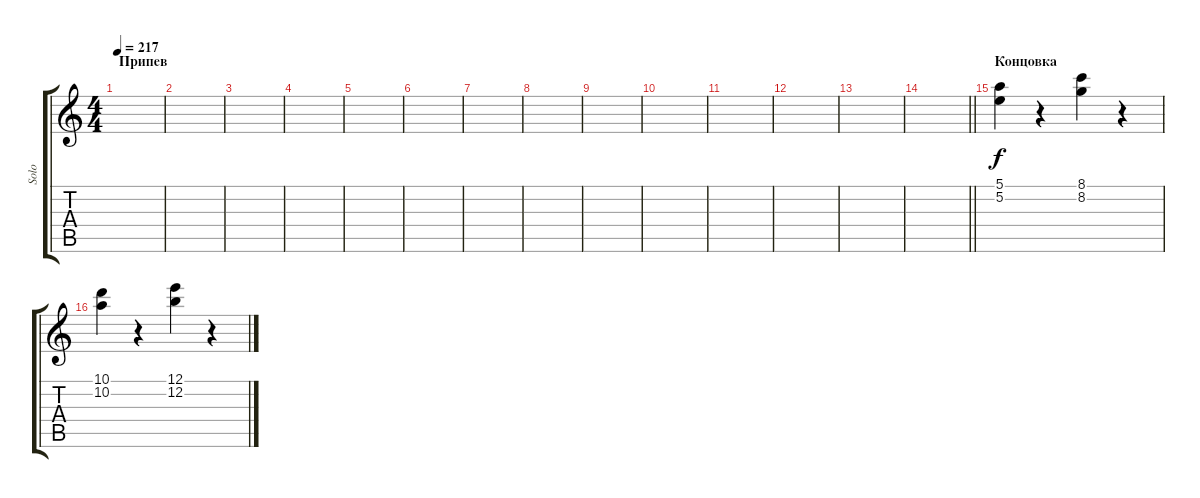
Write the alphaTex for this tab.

\track ("Solo" "Solo") {instrument distortionguitar}
\staff {score tabs}
\tuning (E4 B3 G3 D3 A2 E2) {hide}
\ts (4 4)
\section ("" "Припев")
\tempo 217
\clef g2
\ks c
|
|
|
|
|
|
|
|
|
|
|
|
|
\barLineRight lightlight
|
\section ("" "Концовка")
(5.1 5.2).4 r.4 (8.1 8.2).4 r.4 |
(10.1 10.2).4 r.4 (12.1 12.2).4 r.4
